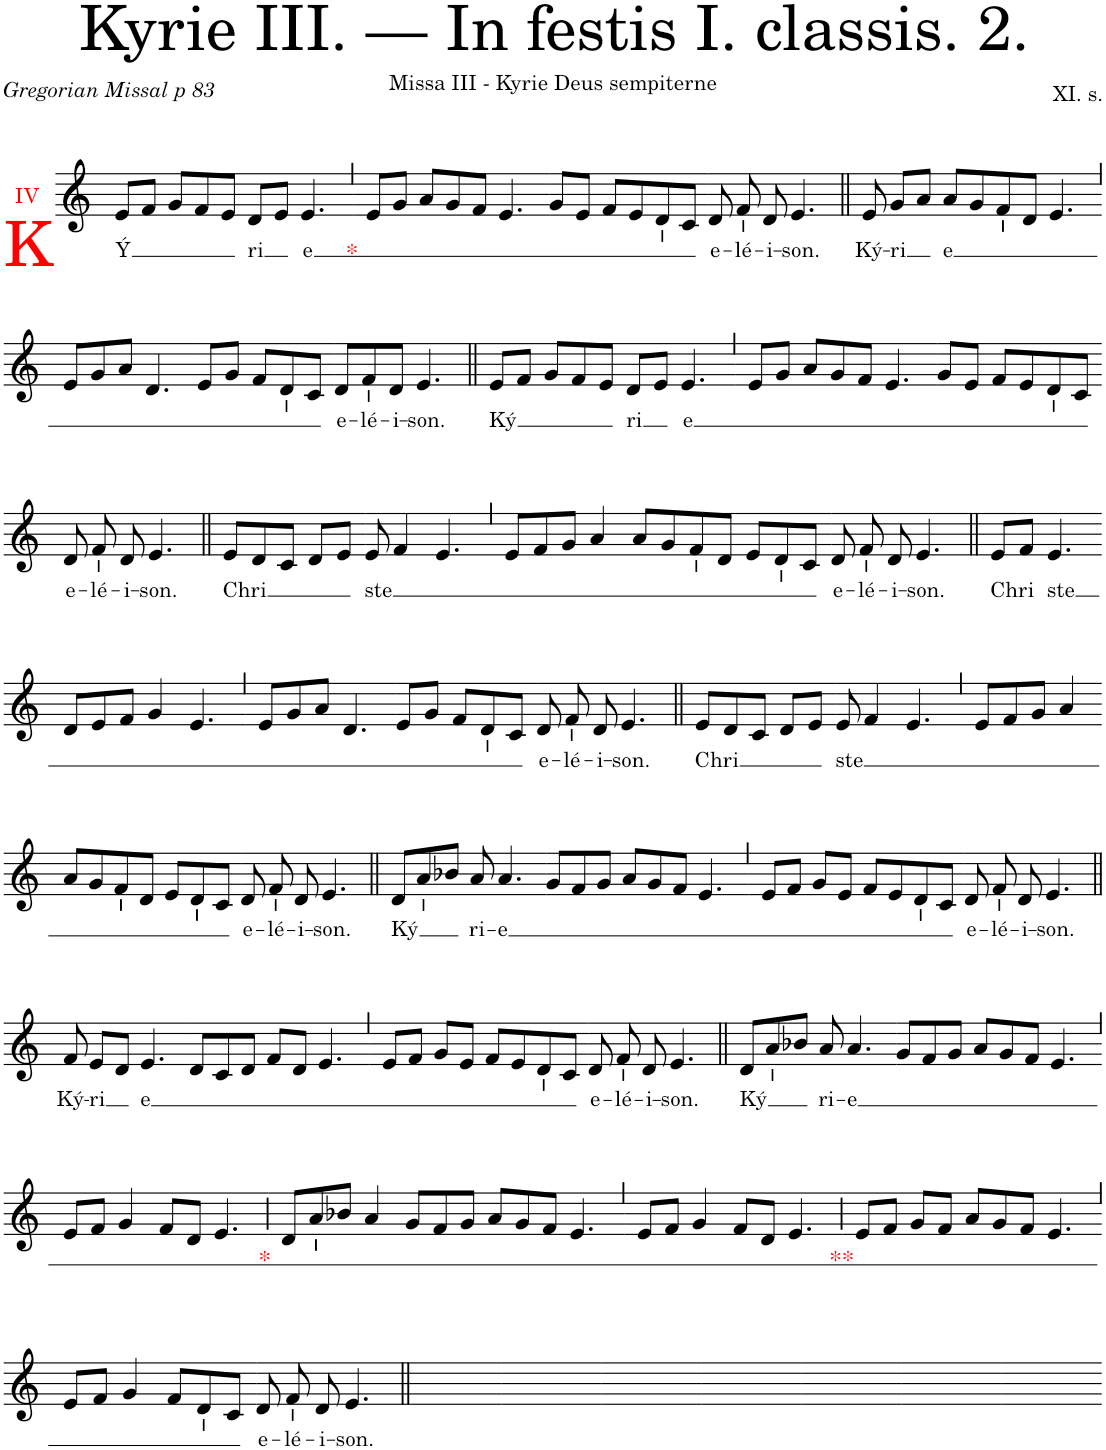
**kern	**text
*part1	*part1
*staff1	*staff1
*I"Soprano	*
*clefG2	*
*k[]	*
*M4/4	*
=1	=1
!LO:TX:a:color=#FF0000:t=IV	!
!LO:TX:b:color=#FF0000:t=K	!
!	!LO:LY:b
8e/L	Ý
8f/J	.
8g/L	.
8f/	.
8e/J	.
!	!LO:LY:b
8d/L	ri
8e/J	.
!	!LO:LY:b
[8e/	e
=2`	=2`
!LO:TX:b:color=#FF0000:t=*	!
8e/L	.
4e/]	.
8g/J	.
8a/L	.
8g/	.
8f/J	.
4.e/	.
=3-	=3-
8g/L	.
8e/J	.
8f/L	.
8e/	.
8d/	.
8c/J	.
=4-	=4-
!	!LO:LY:b
8d/	e-
!	!LO:LY:b
8f/	-lé-
!	!LO:LY:b
8d/	-i-
!	!LO:LY:b
4.e/	-son.
=5||	=5||
!	!LO:LY:b
8e/	Ký-
!	!LO:LY:b
8g/L	-ri
8a/J	.
!	!LO:LY:b
8a/L	e
8g/	.
8f/	.
8d/J	.
[8e/	.
!!LO:LB:g=z
=6`	=6`
8e/L	.
4e/]	.
8g/	.
8a/J	.
4.d/	.
=7-	=7-
8e/L	.
8g/J	.
8f/L	.
8d/	.
8c/J	.
=8-	=8-
!	!LO:LY:b
8d/L	e-
!	!LO:LY:b
8f/	-lé-
!	!LO:LY:b
8d/J	-i-
!	!LO:LY:b
4.e/	-son.
=9||	=9||
!	!LO:LY:b
8e/L	Ký
8f/J	.
8g/L	.
8f/	.
8e/J	.
!	!LO:LY:b
8d/L	ri
8e/J	.
!	!LO:LY:b
[8e/	e
=10`	=10`
8e/L	.
4e/]	.
8g/J	.
8a/L	.
8g/	.
8f/J	.
4.e/	.
=11-	=11-
8g/L	.
8e/J	.
8f/L	.
8e/	.
8d/	.
8c/J	.
!!LO:LB:g=z
=12-	=12-
!	!LO:LY:b
8d/	e-
!	!LO:LY:b
8f/	-lé-
!	!LO:LY:b
8d/	-i-
!	!LO:LY:b
4.e/	-son.
=13||	=13||
!	!LO:LY:b
8e/L	Chri
8d/	.
8c/J	.
8d/L	.
8e/J	.
=14-	=14-
!	!LO:LY:b
8e/	ste
4f/	.
4.e/	.
=15`	=15`
8e/L	.
8f/	.
8g/J	.
4a/	.
=16-	=16-
8a/L	.
8g/	.
8f/	.
8d/J	.
8e/L	.
8d/	.
8c/J	.
=17-	=17-
!	!LO:LY:b
8d/	e-
!	!LO:LY:b
8f/	-lé-
!	!LO:LY:b
8d/	-i-
!	!LO:LY:b
4.e/	-son.
=18||	=18||
!	!LO:LY:b
8e/L	Chri
8f/J	.
!	!LO:LY:b
4.e/	ste
!!LO:LB:g=z
=19-	=19-
8d/L	.
8e/	.
8f/J	.
4g/	.
4.e/	.
=20`	=20`
8e/L	.
8g/	.
8a/J	.
4.d/	.
=21-	=21-
8e/L	.
8g/J	.
8f/L	.
8d/	.
8c/J	.
=22-	=22-
!	!LO:LY:b
8d/	e-
!	!LO:LY:b
8f/	-lé-
!	!LO:LY:b
8d/	-i-
!	!LO:LY:b
4.e/	-son.
=23||	=23||
!	!LO:LY:b
8e/L	Chri
8d/	.
8c/J	.
8d/L	.
8e/J	.
=24-	=24-
!	!LO:LY:b
8e/	ste
4f/	.
4.e/	.
=25`	=25`
8e/L	.
8f/	.
8g/J	.
4a/	.
!!LO:LB:g=z
=26-	=26-
8a/L	.
8g/	.
8f/	.
8d/J	.
8e/L	.
8d/	.
8c/J	.
=27-	=27-
!	!LO:LY:b
8d/	e-
!	!LO:LY:b
8f/	-lé-
!	!LO:LY:b
8d/	-i-
!	!LO:LY:b
4.e/	-son.
=28||	=28||
!	!LO:LY:b
8d/L	Ký
8a/	.
8b-X/J	.
!	!LO:LY:b
8a/	ri-
!	!LO:LY:b
4.a/	-e
=29-	=29-
8g/L	.
8f/	.
8g/J	.
8a/L	.
8g/	.
8f/J	.
[4e/	.
=30`	=30`
8e/L	.
8e/]	.
8f/J	.
8g/L	.
8e/J	.
8f/L	.
8e/	.
8d/	.
8c/J	.
=31-	=31-
!	!LO:LY:b
8d/	e-
!	!LO:LY:b
8f/	-lé-
!	!LO:LY:b
8d/	-i-
!	!LO:LY:b
4.e/	-son.
!!LO:LB:g=z
=32||	=32||
!	!LO:LY:b
8f/	Ký-
!	!LO:LY:b
8e/L	-ri
8d/J	.
!	!LO:LY:b
4.e/	e
=33-	=33-
8d/L	.
8c/	.
8d/J	.
8f/L	.
8d/J	.
4.e/	.
=34`	=34`
8e/L	.
8f/J	.
8g/L	.
8e/J	.
8f/L	.
8e/	.
8d/	.
8c/J	.
=35-	=35-
!	!LO:LY:b
8d/	e-
!	!LO:LY:b
8f/	-lé-
!	!LO:LY:b
8d/	-i-
!	!LO:LY:b
4.e/	-son.
=36||	=36||
!	!LO:LY:b
8d/L	Ký
8a/	.
8b-X/J	.
!	!LO:LY:b
8a/	ri-
!	!LO:LY:b
4.a/	-e
=37-	=37-
8g/L	.
8f/	.
8g/J	.
8a/L	.
8g/	.
8f/J	.
[4e/	.
!!LO:LB:g=z
=38`	=38`
8e/L	.
8e/]	.
8f/J	.
4g/	.
8f/L	.
8d/J	.
[4e/	.
=39	=39
!LO:TX:b:color=#FF0000:t=*	!
8d/L	.
8e/]	.
8a/	.
8b-X/J	.
4a/	.
=40-	=40-
8g/L	.
8f/	.
8g/J	.
8a/L	.
8g/	.
8f/J	.
[4e/	.
=41`	=41`
8e/L	.
8e/]	.
8f/J	.
4g/	.
8f/L	.
8d/J	.
[4e/	.
=42	=42
!LO:TX:b:color=#FF0000:t=**	!
8e/L	.
8e/]	.
8f/J	.
8g/L	.
8f/J	.
8a/L	.
8g/	.
8f/J	.
[8e/	.
!!LO:LB:g=z
=43`	=43`
8e/L	.
4e/]	.
8f/J	.
4g/	.
8f/L	.
8d/	.
8c/J	.
=44-	=44-
!	!LO:LY:b
8d/	e-
!	!LO:LY:b
8f/	-lé-
!	!LO:LY:b
8d/	-i-
!	!LO:LY:b
4.e/	-son.
=45||	=45||
1ryy	.
=46-	=46-
1ryy	.
=47-	=47-
1ryy	.
=48-	=48-
1ryy	.
=49-	=49-
1ryy	.
=50-	=50-
1ryy	.
=51-	=51-
1ryy	.
=-	=-
*-	*-
